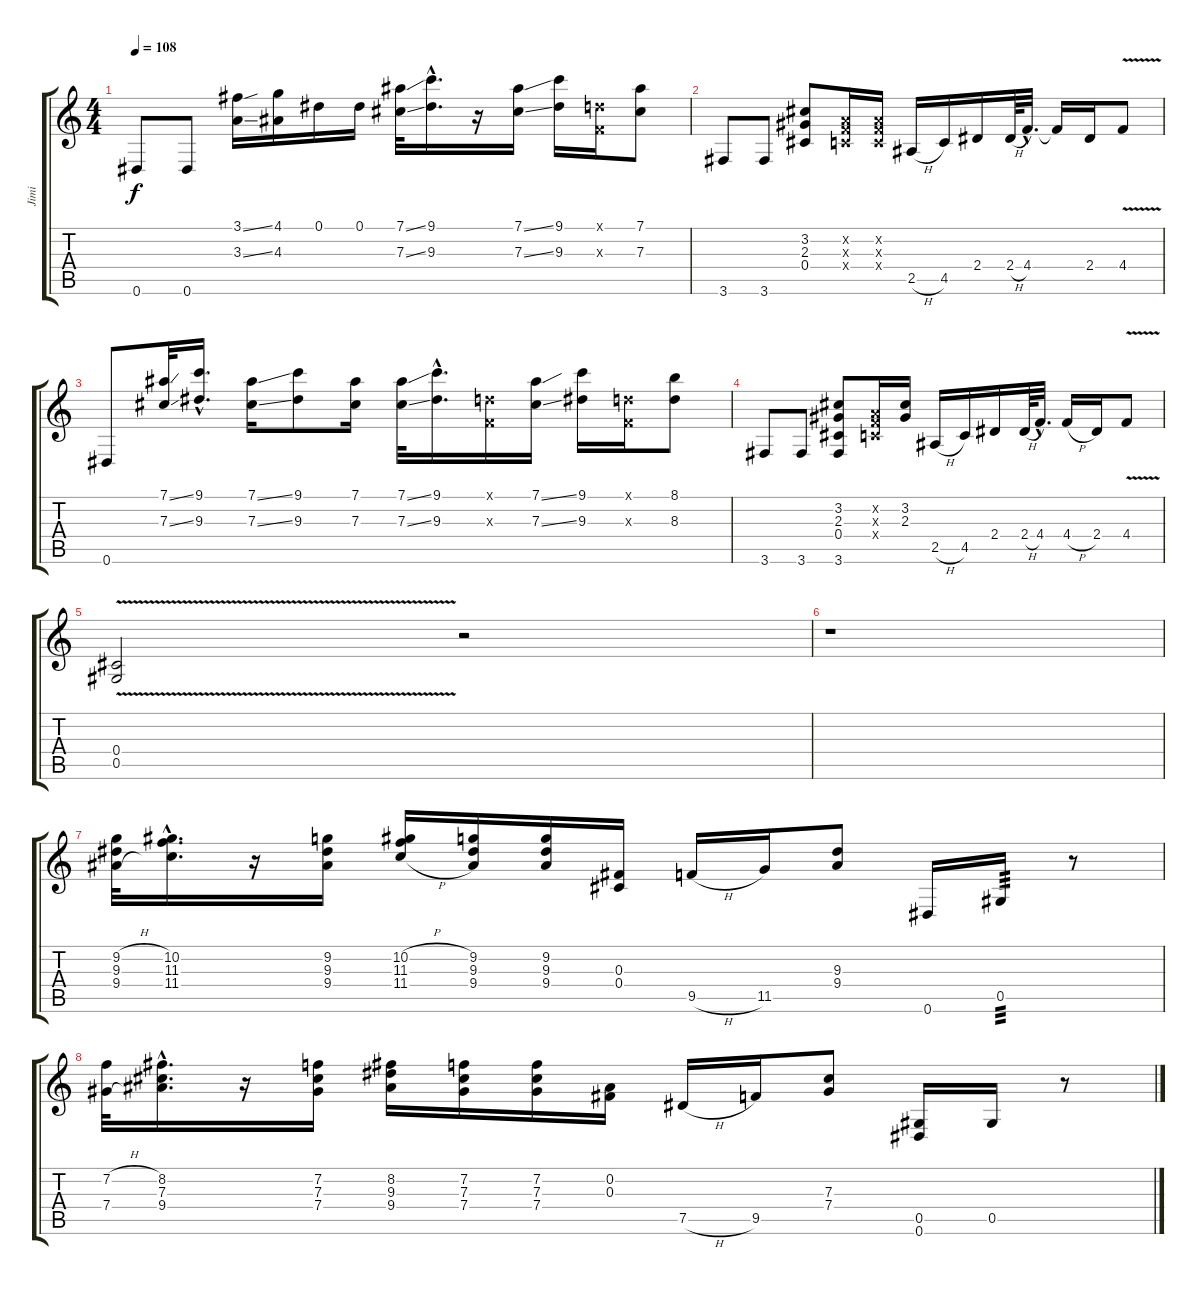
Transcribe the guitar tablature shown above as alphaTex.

\track ("Jimi" "Jimi") {instrument distortionguitar}
\staff {score tabs}
\tuning (Eb4 Bb3 Gb3 Db3 Ab2 Eb2) {hide}
\ts (4 4)
\tempo 108
\clef g2
\ks c
0.6.8{dy f} 0.6.8 (3.1{ss} 3.3{ss}).16 (4.1 4.3).16 0.1.16 0.1.16 (7.1{ss} 7.3{ss}).32 (9.1{hac} 9.3{hac}).16{d} r.16 (7.1{ss} 7.3{ss}).16 (9.1 9.3).16 (-1.1{x} -1.3{x}).16 (7.1 7.3).8 |
3.6.8 3.6.8 (3.2 2.3 0.4).8 (-1.2{x} -1.3{x} -1.4{x}).16 (-1.2{x} -1.3{x} -1.4{x}).16 2.5{h}.16 4.5.16 2.4.16 2.4{h}.64 4.4{hac}.32{d} 4.4{t}.16 2.4.16 4.4{v}.8 |
0.6.8 (7.1{ss} 7.3{ss}).32 (9.1{hac} 9.3{hac}).16{d} (7.1{ss} 7.3{ss}).16 (9.1 9.3).8 (7.1 7.3).16 (7.1{ss} 7.3{ss}).32 (9.1{hac} 9.3{hac}).16{d} (-1.1{x} -1.3{x}).16 (7.1{ss} 7.3{ss}).16 (9.1 9.3).16 (-1.1{x} -1.3{x}).16 (8.1 8.3).8 |
3.6.8 3.6.8 (3.2 2.3 0.4 3.6).8 (-1.2{x} -1.3{x} -1.4{x}).16 (3.2 2.3).16 2.5{h}.16 4.5.16 2.4.16 2.4{h}.64 4.4{hac}.32{d} 4.4{h}.16 2.4.16 4.4{v}.8 |
(0.4{v} 0.5).2 r.2 |
r.1 |
(9.2{h} 9.3{h} 9.4{h}).32 (10.2{hac} 11.3{hac} 11.4{hac}).16{d} r.16 (9.2 9.3 9.4).16 (10.2{h} 11.3{h} 11.4{h}).16 (9.2 9.3 9.4).16 (9.2 9.3 9.4).16 (0.3 0.4).16 9.5{h}.16 11.5.16 (9.3 9.4).8 0.6.16 0.5.16{tp 3} r.8 |
(7.2{h} 7.4{h}).32 (8.2{hac} 7.3{hac} 9.4{hac}).16{d} r.16 (7.2 7.3 7.4).16 (8.2 9.3 9.4).16 (7.2 7.3 7.4).16 (7.2 7.3 7.4).16 (0.2 0.3).16 7.5{h}.16 9.5.16 (7.3 7.4).8 (0.5 0.6).16 0.5.16 r.8
